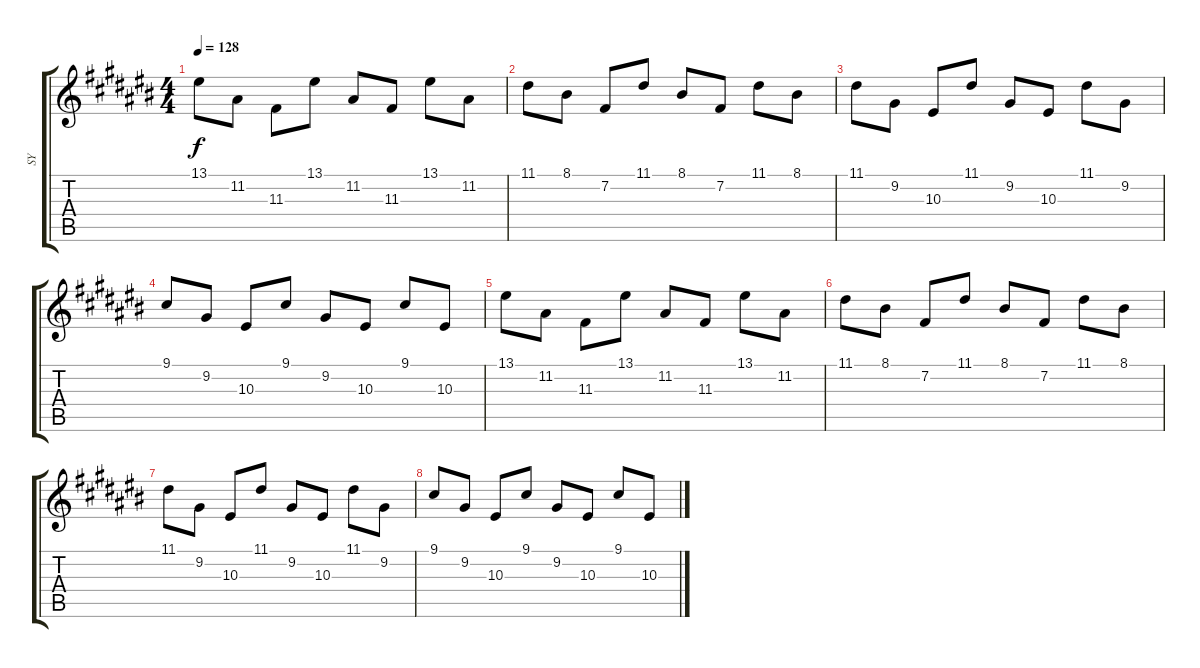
\track ("SY" "SY") {instrument pad1newage}
\staff {score tabs}
\tuning (E4 B3 G3 D3 A2 E2) {hide}
\ts (4 4)
\tempo 128
\clef g2
\ks c#
13.1.8{dy f instrument pad1newage} 11.2.8 11.3.8 13.1.8 11.2.8 11.3.8 13.1.8 11.2.8 |
11.1.8 8.1.8 7.2.8 11.1.8 8.1.8 7.2.8 11.1.8 8.1.8 |
11.1.8 9.2.8 10.3.8 11.1.8 9.2.8 10.3.8 11.1.8 9.2.8 |
9.1.8 9.2.8 10.3.8 9.1.8 9.2.8 10.3.8 9.1.8 10.3.8 |
13.1.8 11.2.8 11.3.8 13.1.8 11.2.8 11.3.8 13.1.8 11.2.8 |
11.1.8 8.1.8 7.2.8 11.1.8 8.1.8 7.2.8 11.1.8 8.1.8 |
11.1.8 9.2.8 10.3.8 11.1.8 9.2.8 10.3.8 11.1.8 9.2.8 |
9.1.8 9.2.8 10.3.8 9.1.8 9.2.8 10.3.8 9.1.8 10.3.8
